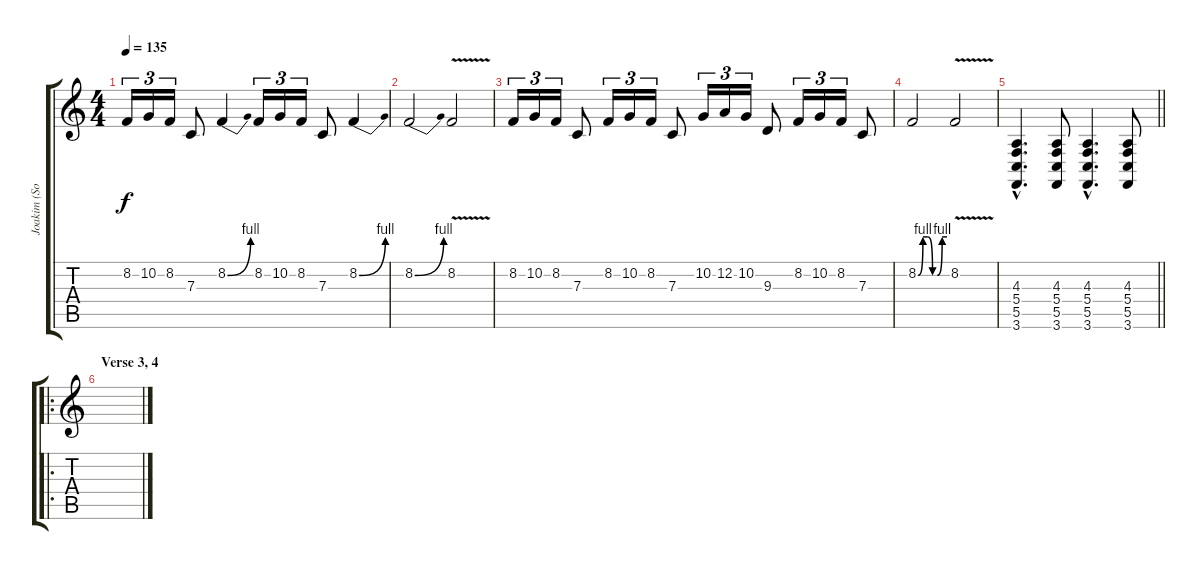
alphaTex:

\track ("Joakim (Solo Effekt)" "Joakim (So") {instrument cello}
\staff {score tabs}
\tuning (D4 A3 F3 C3 G2 D2) {hide}
\ts (4 4)
\tempo 135
\clef g2
\ks c
8.2.16{tu (3 2) dy f} 10.2.16{tu (3 2)} 8.2.16{tu (3 2)} 7.3.8 8.2{be (bend 0 0 60 4)}.4 8.2.16{tu (3 2)} 10.2.16{tu (3 2)} 8.2.16{tu (3 2)} 7.3.8 8.2{be (bend 0 0 60 4)}.4 |
8.2{be (bend 0 0 60 4)}.2 8.2{v}.2 |
8.2.16{tu (3 2)} 10.2.16{tu (3 2)} 8.2.16{tu (3 2)} 7.3.8 8.2.16{tu (3 2)} 10.2.16{tu (3 2)} 8.2.16{tu (3 2)} 7.3.8 10.2.16{tu (3 2)} 12.2.16{tu (3 2)} 10.2.16{tu (3 2)} 9.3.8 8.2.16{tu (3 2)} 10.2.16{tu (3 2)} 8.2.16{tu (3 2)} 7.3.8 |
8.2{be (custom 0 0 10 4 20 4 30 0 40 0 50 4 60 4)}.2 8.2{v}.2 |
\barLineRight lightlight
(4.3{hac} 5.4{hac} 5.5{hac} 3.6{hac}).4{d} (4.3 5.4 5.5 3.6).8 (4.3{hac} 5.4{hac} 5.5{hac} 3.6{hac}).4{d} (4.3 5.4 5.5 3.6).8 |
\ro
\section ("" "Verse 3, 4")
